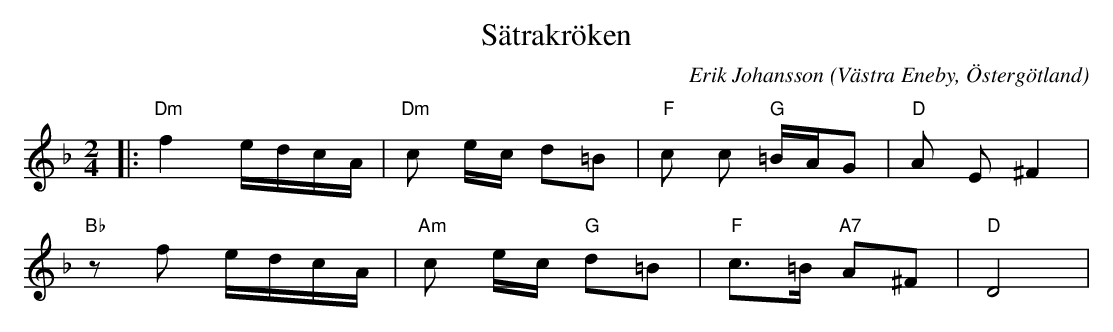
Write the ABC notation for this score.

X:1
T:Sätrakröken
C:Erik Johansson
O:Västra Eneby, Östergötland
Q:80
M:2/4
L:1/8
K:Dm
|:"Dm"f2 e/d/c/A/ |"Dm"c e/c/ d=B| "F" c c "G" =B/A/G | "D" A E ^F2 |
"Bb" zf e/d/c/A/ |"Am"c e/c/ "G"d=B| "F" c>=B  "A7" A^F | "D" D4 |
